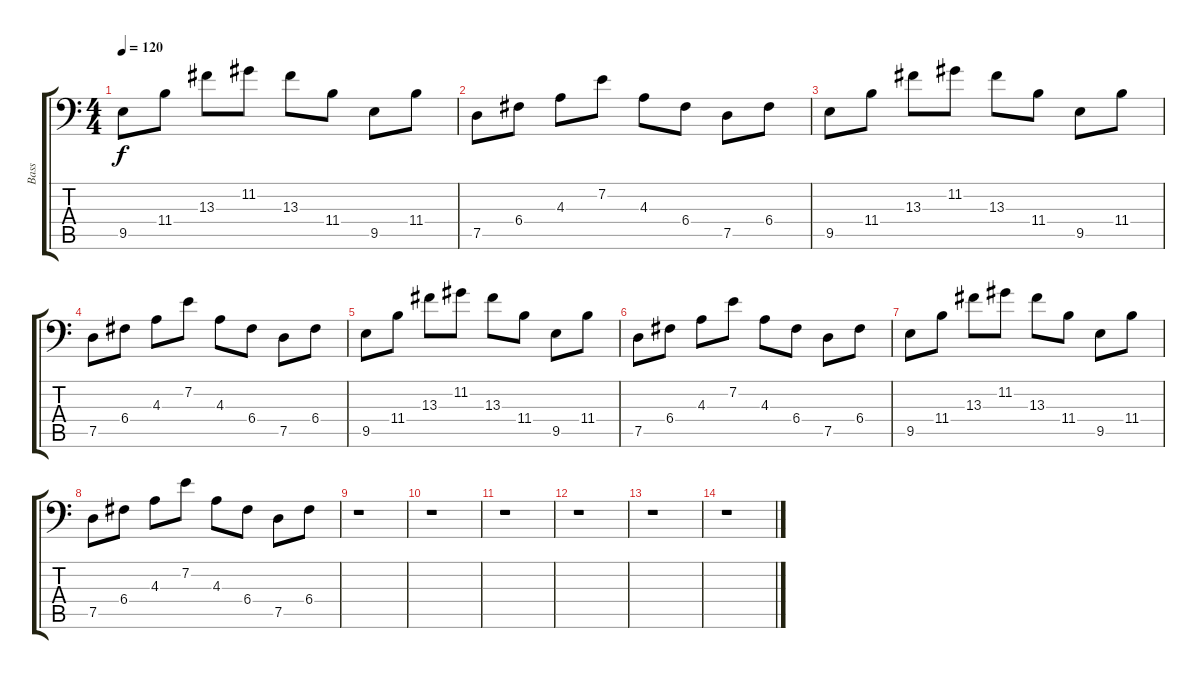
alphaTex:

\track ("Bass" "Bass") {instrument fretlessbass}
\staff {score tabs}
\tuning (D3 A2 F2 C2 G1 D1) {hide}
\ts (4 4)
\tempo 120
\clef f4
\ks c
9.5.8{dy f} 11.4.8 13.3.8 11.2.8 13.3.8 11.4.8 9.5.8 11.4.8 |
7.5.8 6.4.8 4.3.8 7.2.8 4.3.8 6.4.8 7.5.8 6.4.8 |
9.5.8 11.4.8 13.3.8 11.2.8 13.3.8 11.4.8 9.5.8 11.4.8 |
7.5.8 6.4.8 4.3.8 7.2.8 4.3.8 6.4.8 7.5.8 6.4.8 |
9.5.8 11.4.8 13.3.8 11.2.8 13.3.8 11.4.8 9.5.8 11.4.8 |
7.5.8 6.4.8 4.3.8 7.2.8 4.3.8 6.4.8 7.5.8 6.4.8 |
9.5.8 11.4.8 13.3.8 11.2.8 13.3.8 11.4.8 9.5.8 11.4.8 |
7.5.8 6.4.8 4.3.8 7.2.8 4.3.8 6.4.8 7.5.8 6.4.8 |
r.1 |
r.1 |
r.1 |
r.1 |
r.1 |
r.1
